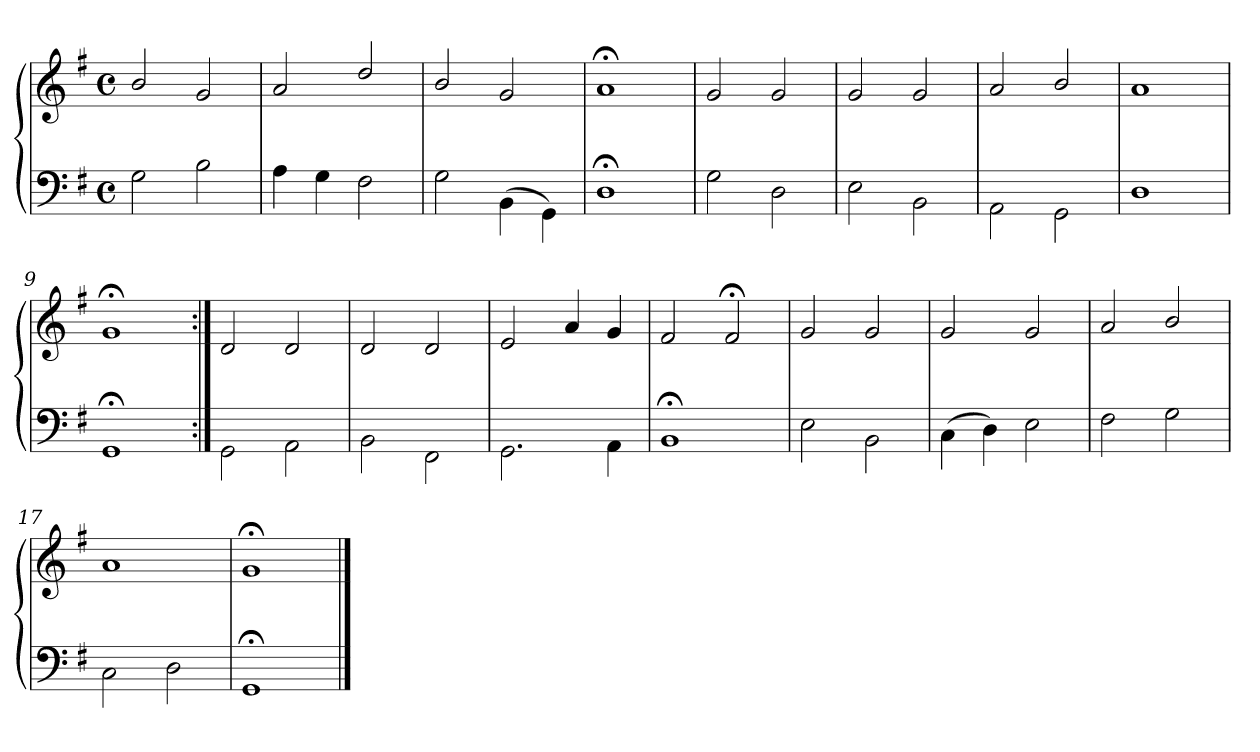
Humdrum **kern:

**kern	**kern
*part1	*part1
*staff2	*staff1
*clefF4	*clefG2
*k[f#]	*k[f#]
*M4/4	*M4/4
*met(c)	*met(c)
=1	=1
2G\	2b/
2B\	2g/
=2	=2
4A\	2a/
4G\	.
2F#\	2dd/
=3	=3
2G\	2b/
(4BB\	2g/
4GG\)	.
=4	=4
1D;\	1a;</
=5	=5
2G\	2g/
2D\	2g/
=6	=6
2E\	2g/
2BB\	2g/
=7	=7
2AA\	2a/
2GG\	2b/
=8	=8
1D\	1a/
=9	=9
1GG;\	1g;</
!!LO:LB:g=z
=10:|!	=10:|!
2GG\	2d/
2AA\	2d/
=11	=11
2BB\	2d/
2FF#\	2d/
=12	=12
2.GG\	2e/
.	4a/
4AA\	4g/
=13	=13
1BB;\	2f#/
.	2f#;</
=14	=14
2E\	2g/
2BB\	2g/
=15	=15
(4C\	2g/
4D\)	.
2E\	2g/
=16	=16
2F#\	2a/
2G\	2b/
=17	=17
2C\	1a/
2D\	.
=18	=18
1GG;\	1g;</
==	==
*-	*-
